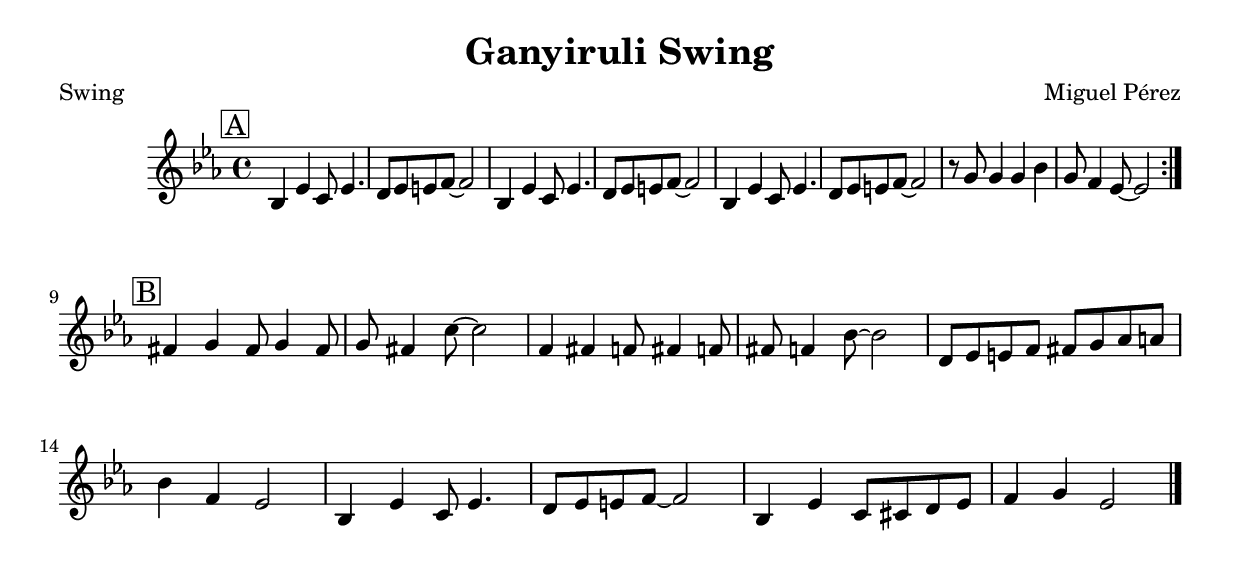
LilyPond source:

\include "headers.ly"

\header {
  title = "Ganyiruli Swing"
  composer = "Miguel Pérez"
  poet = "Swing"
}

cifrado =  \chords {
  \set chordChanges = ##t
  \set noChordSymbol = ""
}

melo = \relative c' {
  \key ees \major
  
  \mark \parteA
  \repeat volta 2 {
    \repeat unfold 3 {
      bes4 ees c8 ees4. | d8 ees e f~ f2 
    }
    r8 g g4 g bes
    g8 f4 es8~ es2 |
  }
  
  \break
  \mark \parteB
  fis4 g fis8 g4 fis8 | g fis4 c'8~ c2 |
  f,4 fis f8 fis4 f8 | fis f4 bes8~ bes2 |
  d,8 es e f fis g aes a | bes4 f ees2 |
  
  bes4 ees c8 ees4. | d8 ees e f~ f2 |
  bes,4 ees c8 cis d ees | f4 g ees2
  
  \fin
}

<<
  \cifrado
  \melo
>>